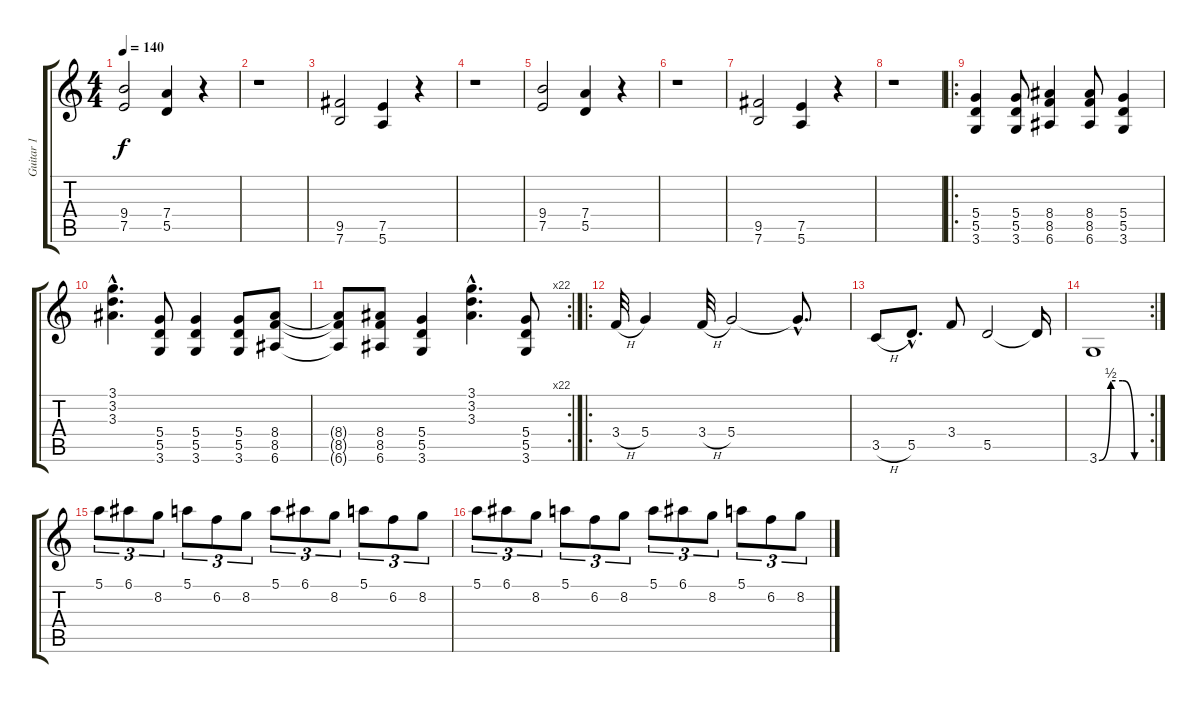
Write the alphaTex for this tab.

\track ("Guitar 1" "Guitar 1") {instrument overdrivenguitar}
\staff {score tabs}
\tuning (E4 B3 G3 D3 A2 E2) {hide}
\ts (4 4)
\tempo 140
\clef g2
\ks c
(9.4 7.5).2{dy f} (7.4 5.5).4 r.4 |
r.1 |
(9.5 7.6).2 (7.5 5.6).4 r.4 |
r.1 |
(9.4 7.5).2 (7.4 5.5).4 r.4 |
r.1 |
(9.5 7.6).2 (7.5 5.6).4 r.4 |
r.1 |
\ro
(5.4 5.5 3.6).4 (5.4 5.5 3.6).8 (8.4 8.5 6.6).4 (8.4 8.5 6.6).8 (5.4 5.5 3.6).4 |
(3.1{hac} 3.2{hac} 3.3{hac}).4{d} (5.4 5.5 3.6).8 (5.4 5.5 3.6).4 (5.4 5.5 3.6).8 (8.4 8.5 6.6).8 |
\rc 22
(8.4{t} 8.5{t} 6.6{t}).8 (8.4 8.5 6.6).8 (5.4 5.5 3.6).4 (3.1{hac} 3.2{hac} 3.3{hac}).4{d} (5.4 5.5 3.6).8 |
\ro
3.4{h}.32 5.4.4 3.4{h}.32 5.4.2 5.4{hac t}.8{d} |
3.5{h}.8 5.5{hac}.8{d} 3.4.8 5.5.2 5.5{t}.16 |
\rc 2
3.6{be (custom 0 0 15 2 30 2 45 0 60 0)}.1 |
5.1.8{tu (3 2)} 6.1.8{tu (3 2)} 8.2.8{tu (3 2)} 5.1.8{tu (3 2)} 6.2.8{tu (3 2)} 8.2.8{tu (3 2)} 5.1.8{tu (3 2)} 6.1.8{tu (3 2)} 8.2.8{tu (3 2)} 5.1.8{tu (3 2)} 6.2.8{tu (3 2)} 8.2.8{tu (3 2)} |
5.1.8{tu (3 2)} 6.1.8{tu (3 2)} 8.2.8{tu (3 2)} 5.1.8{tu (3 2)} 6.2.8{tu (3 2)} 8.2.8{tu (3 2)} 5.1.8{tu (3 2)} 6.1.8{tu (3 2)} 8.2.8{tu (3 2)} 5.1.8{tu (3 2)} 6.2.8{tu (3 2)} 8.2.8{tu (3 2)}
